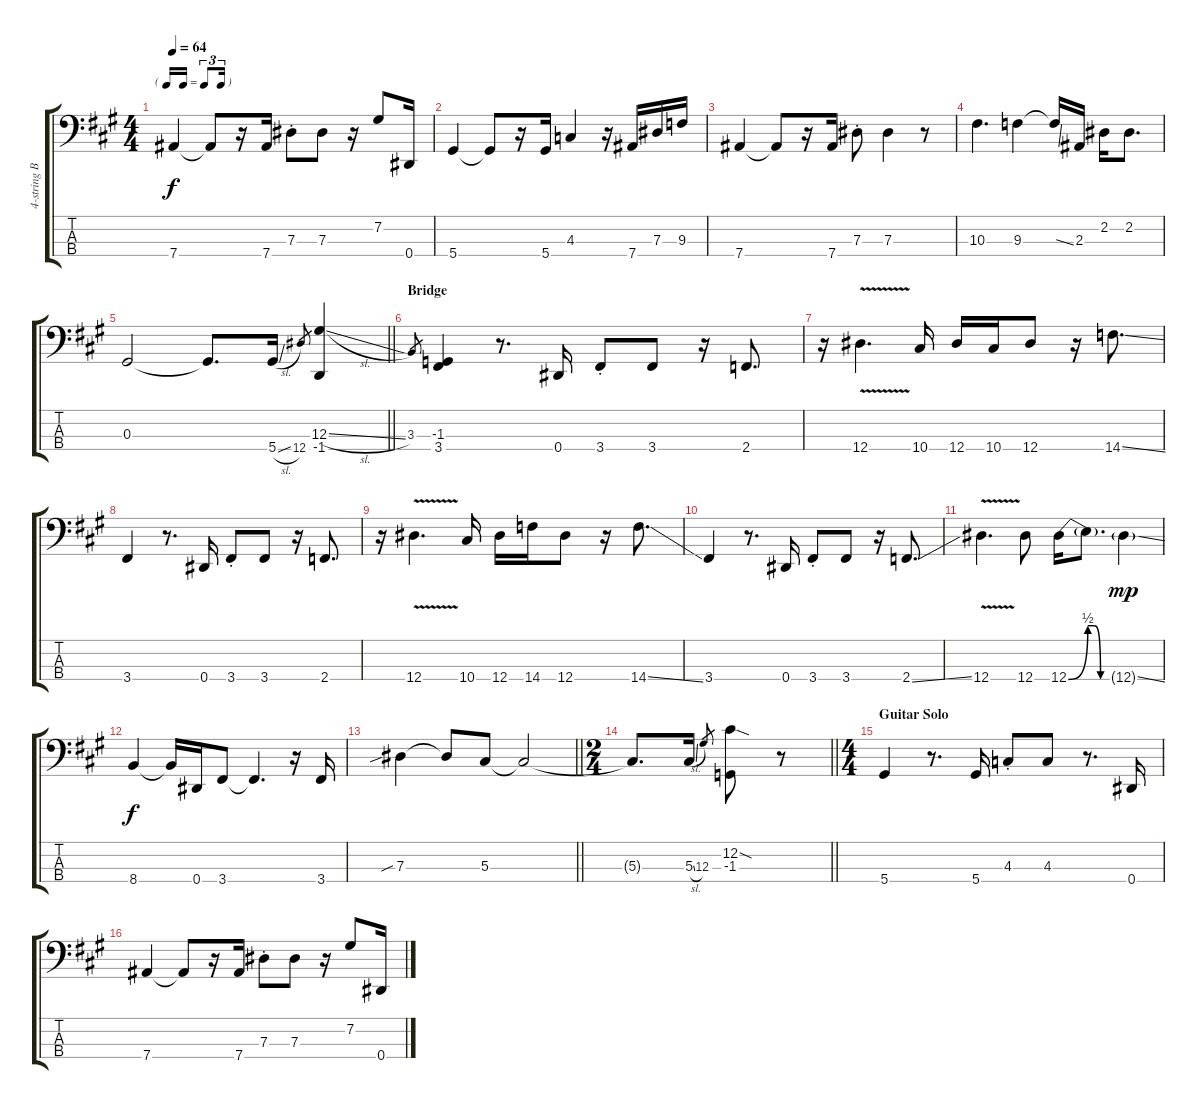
\track ("4-string Bass" "4-string B") {instrument electricbassfinger}
\staff {score tabs}
\tuning (Gb2 Db2 Ab1 Eb1) {hide}
\ts (4 4)
\tf triplet16th
\tempo 64
\clef f4
\ks a
7.4.4{dy f} 7.4{t}.8 r.16 7.4.16 7.3{st}.8 7.3.8 r.16 7.2.8 0.4.16 |
5.4.4 5.4{t}.8 r.16 5.4.16 4.3.4 r.16 7.4.16 7.3.16 9.3.16 |
7.4.4 7.4{t}.8 r.16 7.4.16 7.3{st}.8 7.3.4 r.8 |
10.3.4{d} 9.3.4 9.3{ss t}.16 2.3.16 2.2.16 2.2.8{d} |
\barLineRight lightlight
0.3.2 0.3{t}.8{d} 5.4{sl}.16 12.4.8{gr} (12.3{sl} -1.4).4 |
\section ("" "Bridge")
3.3.8{gr} (-1.3 3.4).4 r.8{d} 0.4.16 3.4{st}.8 3.4.8 r.16 2.4.8{d} |
r.16 12.4{v}.4{d} 10.4.16 12.4.16 10.4.16 12.4.8 r.16 14.4{ss}.8{d} |
3.4.4 r.8{d} 0.4.16 3.4{st}.8 3.4.8 r.16 2.4.8{d} |
r.16 12.4{v}.4{d} 10.4.16 12.4.16 14.4.16 12.4.8 r.16 14.4{ss}.8{d} |
3.4.4 r.8{d} 0.4.16 3.4{st}.8 3.4.8 r.16 2.4{ss}.8{d} |
12.4{v}.4{d} 12.4.8 12.4{be (bend 0 0 60 2)}.16 12.4{be (custom 0 2 20 2 40 0 60 0) t}.8{d} 12.4{ss g}.4{dy mp} |
8.4.4{dy f} 8.4{t}.16 0.4.16 3.4.8 3.4{t}.4{d} r.16 3.4.16 |
\barLineRight lightlight
7.3{sib}.4 7.3{t}.8 5.3.8 5.3{t}.2 |
\ts (2 4)
\barLineRight lightlight
5.3{t}.8{d} 5.3{sl}.16 12.3.8{gr} (12.2{sod} -1.3).8 r.8 |
\ts (4 4)
\section ("" "Guitar Solo")
5.4.4 r.8{d} 5.4.16 4.3{st}.8 4.3.8 r.8{d} 0.4.16 |
7.4.4 7.4{t}.8 r.16 7.4.16 7.3{st}.8 7.3.8 r.16 7.2.8 0.4.16
